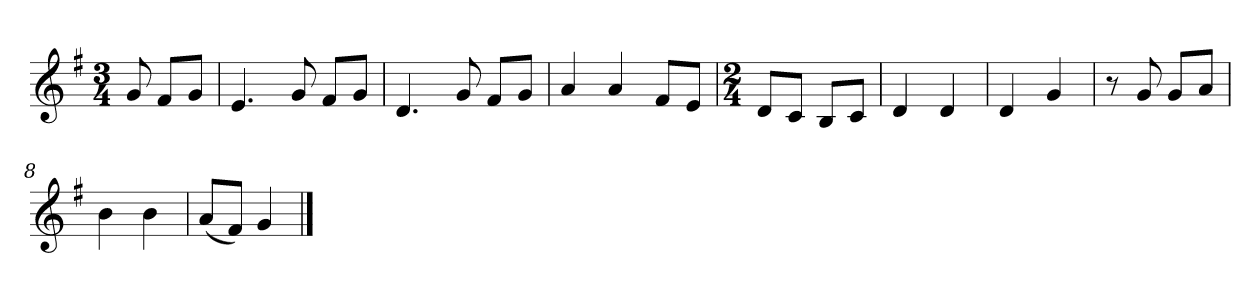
**kern
*part1
*staff1
*k[f#]
*M3/4
*MM120
=
8g
8f#L
8gJ
=1
4.e
8g
8f#L
8gJ
=2
4.d
8g
8f#L
8gJ
=3
4a
4a
8f#L
8eJ
=4
*M2/4
8dL
8cJ
8BL
8cJ
=5
4d
4d
=6
4d
4g
=7
8r
8g
8gL
8aJ
=8
4b
4b
=9
(8aL
8f#J)
4g
==
*-
